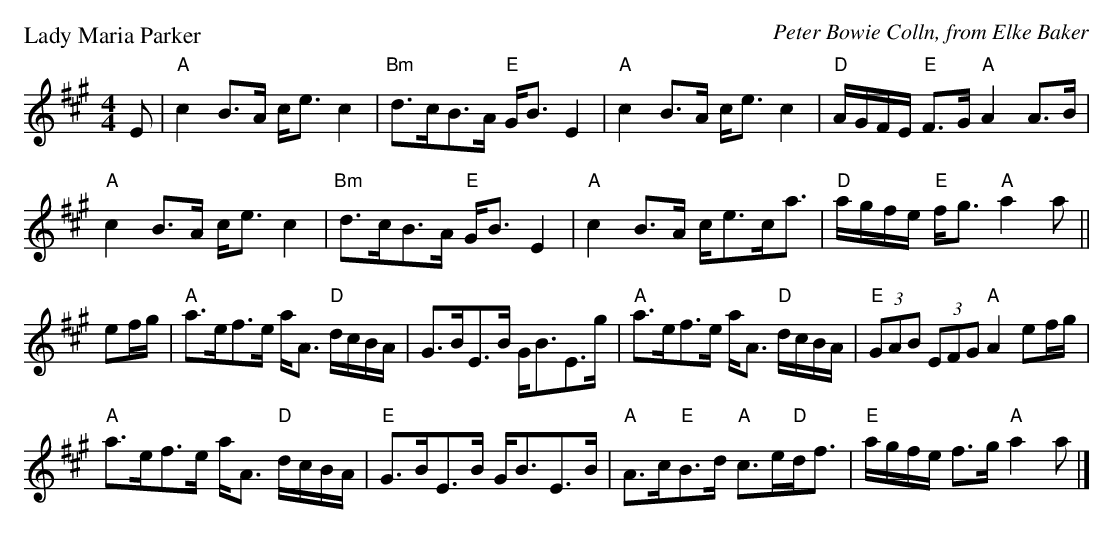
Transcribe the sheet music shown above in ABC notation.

X:1
P: Lady Maria Parker
C: Peter Bowie Colln, from Elke Baker
K: A
M: 4/4
L: 1/8
E|"A"c2 B>A c<e c2|"Bm"d>cB>A "E"G<B E2| "A"c2 B>A c<e c2|"D"A/G/F/E/ "E"F>G "A"A2 A>B|
"A"c2 B>A c<e c2|"Bm"d>cB>A "E"G<B E2| "A"c2 B>A c<ec<a|"D"a/g/f/e/ "E"f<g "A"a2 a||
ef/g/|"A"a>ef>e a<A "D"d/c/B/A/|G>BE>B G<BE>g|"A"a>ef>e a<A "D"d/c/B/A/|"E"(3GAB (3EFG "A"A2 ef/g/|
"A"a>ef>e a<A "D"d/c/B/A/|"E"G>BE>B G<BE>B|"A"A>c"E"B>d "A"c>e"D"d<f|"E"a/g/f/e/ f>g "A"a2 a|]
